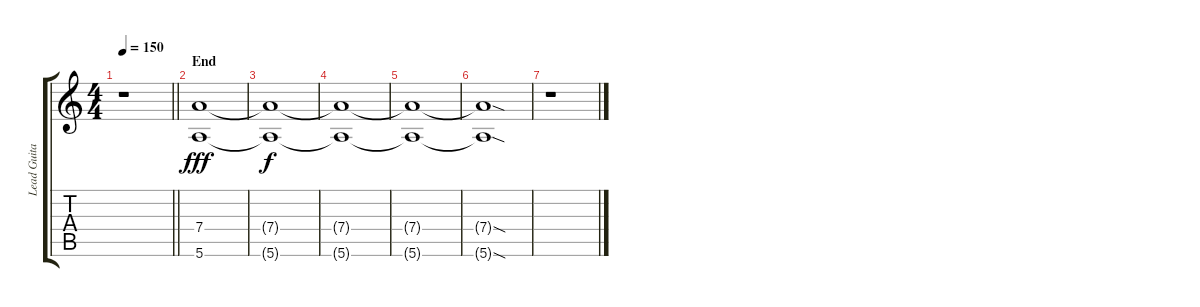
\track ("Lead Guitar" "Lead Guita") {instrument overdrivenguitar}
\staff {score tabs}
\tuning (E4 B3 G3 D3 A2 E2) {hide}
\ts (4 4)
\tempo 150
\clef g2
\barLineRight lightlight
\ks c
r.1{dy f} |
\section ("" "End")
(7.4 5.6).1{dy fff} |
(7.4{t} 5.6{t}).1{dy f} |
(7.4{t} 5.6{t}).1 |
(7.4{t} 5.6{t}).1 |
(7.4{sod t} 5.6{sod t}).1 |
r.1
